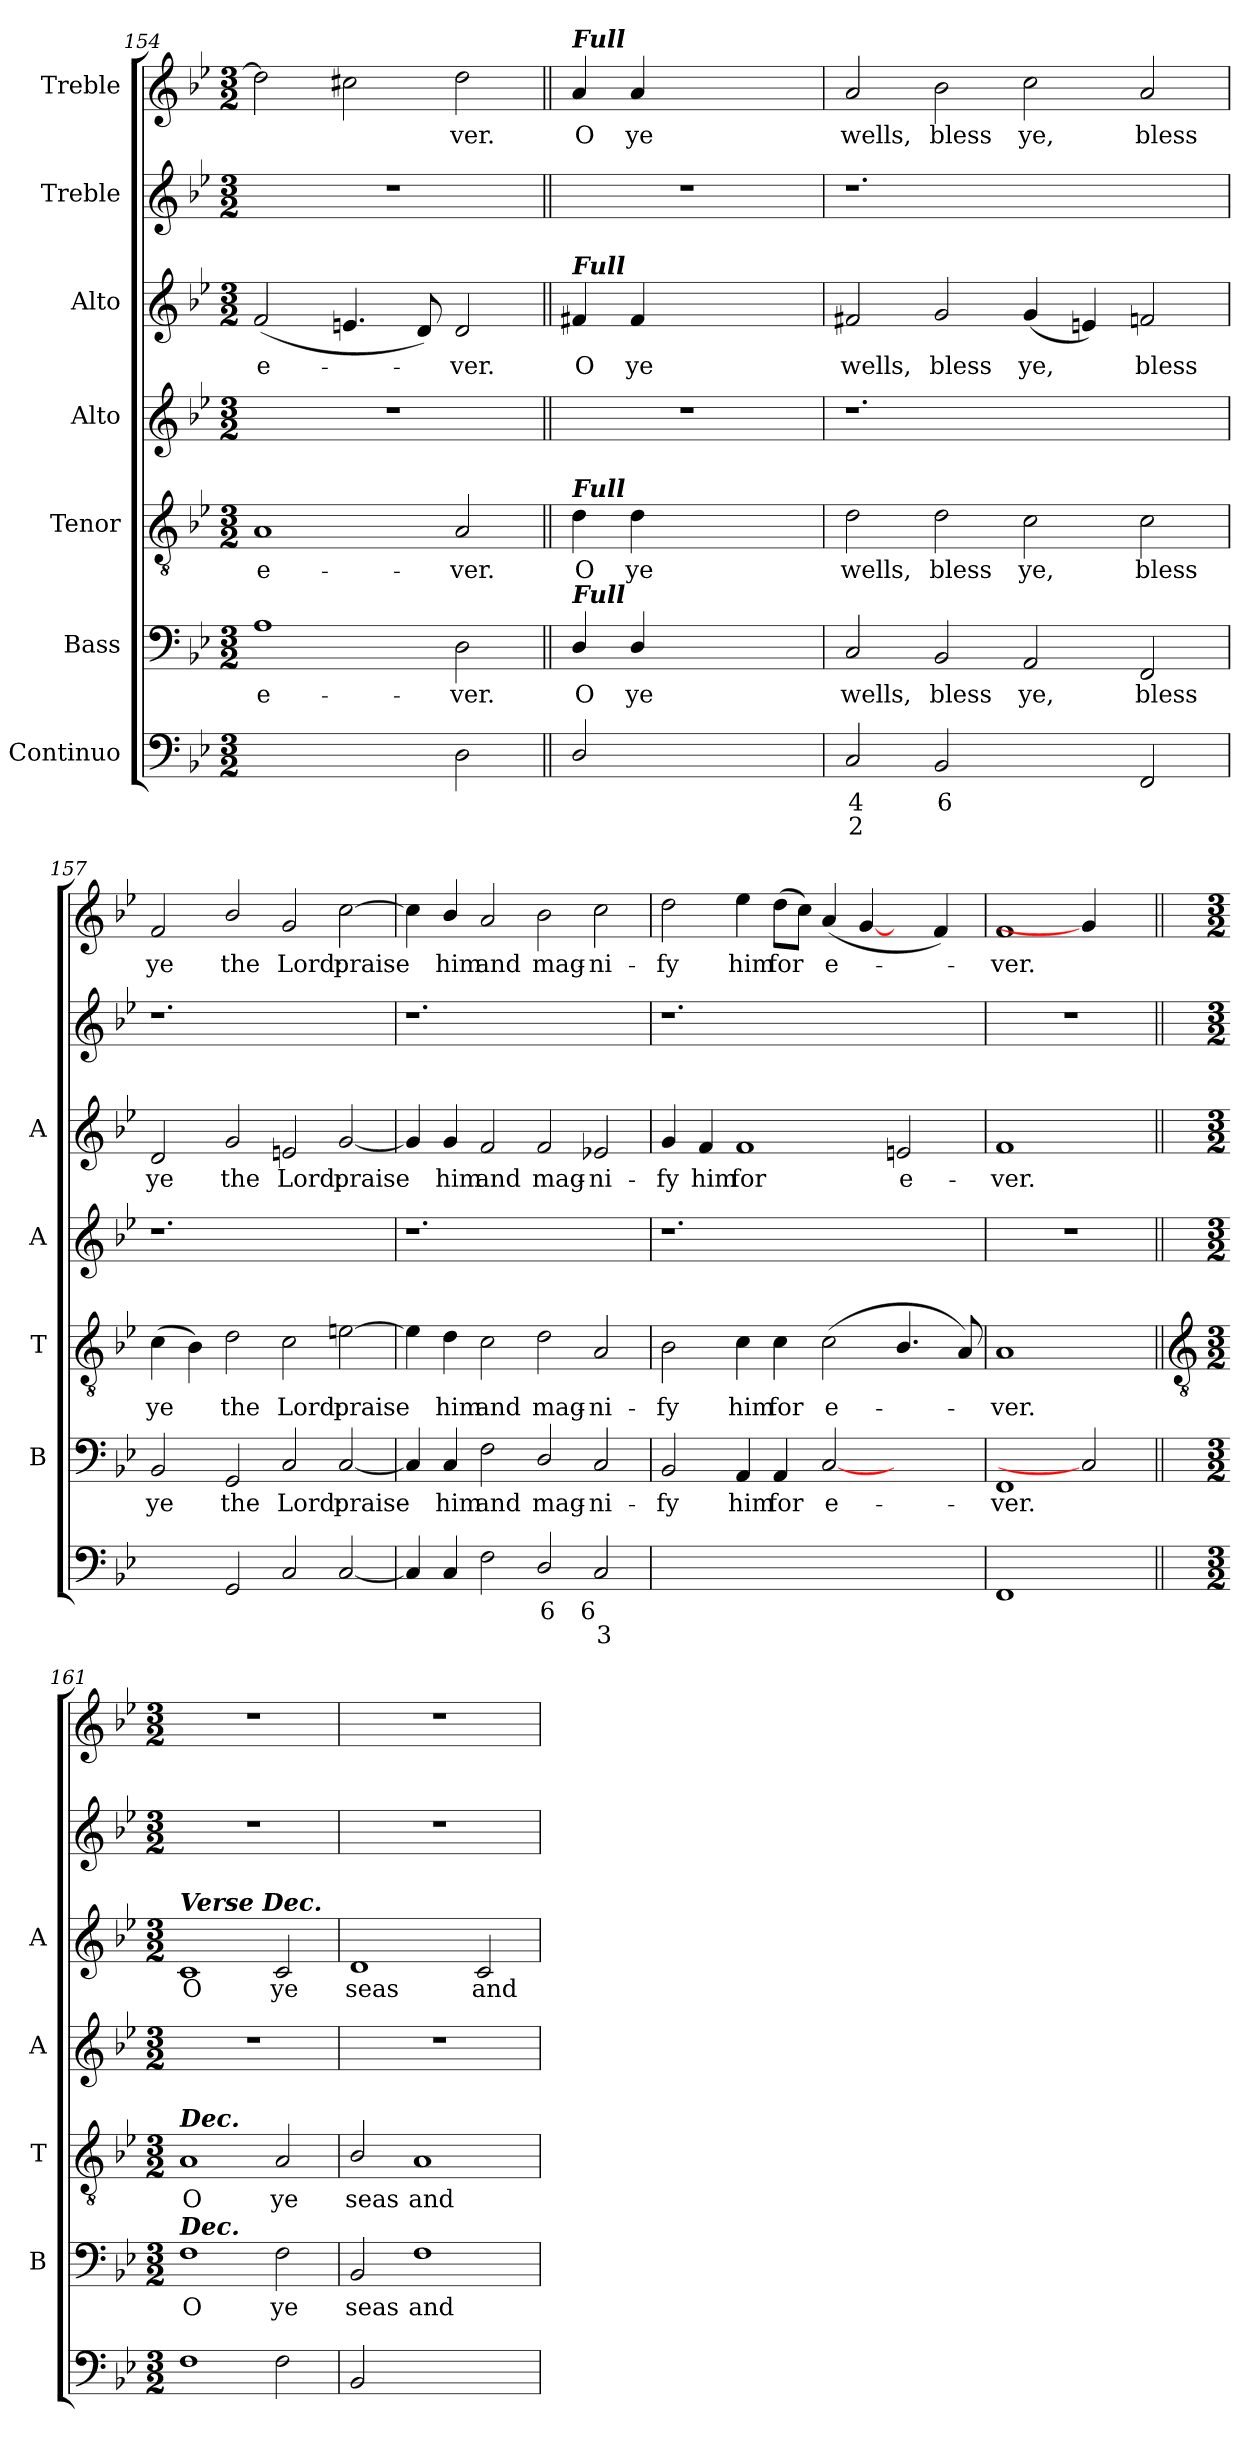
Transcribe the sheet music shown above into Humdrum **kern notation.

**kern	**text	**text	**text	**kern	**text	**kern	**text	**kern	**kern	**text	**kern	**kern	**text
*part7	*part7	*part7	*part7	*part6	*part6	*part5	*part5	*part4	*part3	*part3	*part2	*part1	*part1
*staff7	*staff7	*staff7	*staff7	*staff6	*staff6	*staff5	*staff5	*staff4	*staff3	*staff3	*staff2	*staff1	*staff1
*I"Continuo	*	*	*	*I"Bass	*	*I"Tenor	*	*I"Alto	*I"Alto	*	*I"Treble	*I"Treble	*
*	*	*	*	*I'B	*	*I'T	*	*I'A	*I'A	*	*	*	*
*clefF4	*	*	*	*clefF4	*	*clefGv2	*	*clefG2	*clefG2	*	*clefG2	*clefG2	*
*k[b-e-]	*	*	*	*k[b-e-]	*	*k[b-e-]	*	*k[b-e-]	*k[b-e-]	*	*k[b-e-]	*k[b-e-]	*
*B-:	*	*	*	*B-:	*	*B-:	*	*B-:	*B-:	*	*B-:	*B-:	*
*M3/2	*	*	*	*M3/2	*	*M3/2	*	*M3/2	*M3/2	*	*M3/2	*M3/2	*
=154	=154	=154	=154	=154	=154	=154	=154	=154	=154	=154	=154	=154	=154
!	!LO:LY:b	!LO:LY:b	!	!	!LO:LY:b	!	!LO:LY:b	!	!	!LO:LY:b	!	!	!
[2A\yy	6	4	.	1A	e-	1A	e-	1.r	(<2f/	e-	1.r	2dd\]	.
!	!LO:LY:b	!LO:LY:b	!	!	!	!	!	!	!	!	!	!	!
2A\yy]	5	3	.	.	.	.	.	.	4.en/	.	.	2cc#X\	.
.	.	.	.	.	.	.	.	.	8d/)	.	.	.	.
!	!	!	!	!	!LO:LY:b	!	!LO:LY:b	!	!	!LO:LY:b	!	!	!LO:LY:b
2D\	.	.	.	2D\	-ver.	2A/	-ver.	.	2d/	ver.	.	2dd\	ver.
!!LO:PB:g=z
=155||	=155||	=155||	=155||	=155||	=155||	=155||	=155||	=155||	=155||	=155||	=155||	=155||	=155||
!	!	!	!	!	!	!	!	!	!	!	!	!LO:TX:a:Bi:t=Full	!
!	!	!	!	!	!	!	!	!	!LO:TX:a:Bi:t=Full	!	!	!	!
!	!	!	!	!	!	!LO:TX:a:Bi:t=Full	!	!	!	!	!	!	!
!	!	!	!	!LO:TX:a:Bi:t=Full	!	!	!	!	!	!	!	!	!
!	!	!	!	!	!LO:LY:b	!	!LO:LY:b	!	!	!LO:LY:b	!	!	!LO:LY:b
2D/	.	.	.	4D/	O	4d\	O	1.r	4f#X/	O	1.r	4a/	O
!	!	!	!	!	!LO:LY:b	!	!LO:LY:b	!	!	!LO:LY:b	!	!	!LO:LY:b
.	.	.	.	4D/	ye	4d\	ye	.	4f#/	ye	.	4a/	ye
1ryy	.	.	.	1ryy	.	1ryy	.	.	1ryy	.	.	1ryy	.
=156	=156	=156	=156	=156	=156	=156	=156	=156	=156	=156	=156	=156	=156
!	!LO:LY:b	!LO:LY:b	!	!	!LO:LY:b	!	!LO:LY:b	!	!	!LO:LY:b	!	!	!LO:LY:b
2C/	4	2	.	2C/	wells,	2d\	wells,	1.r	2f#X/	wells,	1.r	2a/	wells,
!	!LO:LY:b	!	!	!	!LO:LY:b	!	!LO:LY:b	!	!	!LO:LY:b	!	!	!LO:LY:b
2BB-/	6	.	.	2BB-/	bless	2d\	bless	.	2g/	bless	.	2b-\	bless
!	!LO:LY:b	!	!	!	!LO:LY:b	!	!LO:LY:b	!	!	!LO:LY:b	!	!	!LO:LY:b
[4AA/yy	7	.	.	2AA/	ye,	2c\	ye,	.	(<4g/	ye,	.	2cc\	ye,
!	!LO:LY:b	!	!	!	!	!	!	!	!	!	!	!	!
4AA/yy]	5	.	.	.	.	.	.	.	4en/)	.	.	.	.
!	!	!	!	!	!LO:LY:b	!	!LO:LY:b	!	!	!LO:LY:b	!	!	!LO:LY:b
2FF/	.	.	.	2FF/	bless	2c\	bless	2ryy	2fn/	bless	2ryy	2a/	bless
=157	=157	=157	=157	=157	=157	=157	=157	=157	=157	=157	=157	=157	=157
!	!LO:LY:b	!	!	!	!LO:LY:b	!	!LO:LY:b	!	!	!LO:LY:b	!	!	!LO:LY:b
[4BB-/yy	9	.	.	2BB-/	ye	(>4c\	ye	1.r	2d/	ye	1.r	2f/	ye
!	!LO:LY:b	!	!	!	!	!	!	!	!	!	!	!	!
4BB-/yy]	8	.	.	.	.	4B-\)	.	.	.	.	.	.	.
!	!	!	!	!	!LO:LY:b	!	!LO:LY:b	!	!	!LO:LY:b	!	!	!LO:LY:b
2GG/	.	.	.	2GG/	the	2d\	the	.	2g/	the	.	2b-/	the
!	!	!	!	!	!LO:LY:b	!	!LO:LY:b	!	!	!LO:LY:b	!	!	!LO:LY:b
2C/	.	.	.	2C/	Lord:	2c\	Lord:	.	2en/	Lord:	.	2g/	Lord:
!	!	!	!	!	!LO:LY:b	!	!LO:LY:b	!	!	!LO:LY:b	!	!	!LO:LY:b
[2C/	.	.	.	[2C/	praise	[2en\	praise	2ryy	[2g/	praise	2ryy	[2cc\	praise
=158	=158	=158	=158	=158	=158	=158	=158	=158	=158	=158	=158	=158	=158
4C/]	.	.	.	4C/]	.	4e\]	.	1.r	4g/]	.	1.r	4cc\]	.
!	!	!	!	!	!LO:LY:b	!	!LO:LY:b	!	!	!LO:LY:b	!	!	!LO:LY:b
4C/	.	.	.	4C/	him	4d\	him	.	4g/	him	.	4b-/	him
!	!	!	!	!	!LO:LY:b	!	!LO:LY:b	!	!	!LO:LY:b	!	!	!LO:LY:b
2F\	.	.	.	2F\	and	2c\	and	.	2f/	and	.	2a/	and
!	!LO:LY:b	!	!	!	!LO:LY:b	!	!LO:LY:b	!	!	!LO:LY:b	!	!	!LO:LY:b
2D/	6	.	.	2D/	mag-	2d\	mag-	.	2f/	mag-	.	2b-\	mag-
!	!LO:LY:b	!LO:LY:b	!	!	!LO:LY:b	!	!LO:LY:b	!	!	!LO:LY:b	!	!	!LO:LY:b
2C/	6	3	.	2C/	-ni-	2A/	-ni-	2ryy	2e-X/	-ni-	2ryy	2cc\	-ni-
=159	=159	=159	=159	=159	=159	=159	=159	=159	=159	=159	=159	=159	=159
!	!LO:LY:b	!	!	!	!LO:LY:b	!	!LO:LY:b	!	!	!LO:LY:b	!	!	!LO:LY:b
[4BB-/yy	6	.	.	2BB-/	-fy	2B-\	-fy	1.r	4g/	-fy	1.r	2dd\	-fy
!	!LO:LY:b	!	!	!	!	!	!	!	!	!LO:LY:b	!	!	!
4BB-/yy]	5	.	.	.	.	.	.	.	4f/	him	.	.	.
!	!LO:LY:b	!LO:LY:b	!	!	!LO:LY:b	!	!LO:LY:b	!	!	!LO:LY:b	!	!	!LO:LY:b
[4AA/yy	5	6	.	4AA/	him	4c\	him	.	1f	for	.	4ee-\	him
!	!LO:LY:b	!	!	!	!LO:LY:b	!	!LO:LY:b	!	!	!	!	!	!LO:LY:b
4AA/yy]	3	.	.	4AA/	for	4c\	for	.	.	.	.	(>8dd\L	for
.	.	.	.	.	.	.	.	.	.	.	.	8cc\J)	.
!	!LO:LY:b	!LO:LY:b	!	!	!LO:LY:b	!	!LO:LY:b	!	!	!	!	!	!LO:LY:b
[2C/yy	6	4	.	[2C	e-	(<2c\	e-	.	.	.	.	(<4a/	e-
.	.	.	.	.	.	.	.	.	.	.	.	[4g/	.
!	!LO:LY:b	!LO:LY:b	!LO:LY:b	!	!	!	!	!	!	!LO:LY:b	!	!	!
2C/yy]	5	3	7	2ryy	.	4.B-/	.	2ryy	2en/	e-	2ryy	4ryy	.
.	.	.	.	.	.	.	.	.	.	.	.	4f/)	.
.	.	.	.	.	.	8A/)	.	.	.	.	.	.	.
!!LO:LB:g=z
=160	=160	=160	=160	=160	=160	=160	=160	=160	=160	=160	=160	=160	=160
!	!	!	!	!	!LO:LY:b	!	!LO:LY:b	!	!	!LO:LY:b	!	!	!LO:LY:b
1FF	.	.	.	1FF	-ver.	1A	ver.	1.r	1f	-ver.	1.r	1f	ver.
2ryy	.	.	.	2C]	.	2ryy	.	.	2ryy	.	.	4g/]	.
.	.	.	.	.	.	.	.	.	.	.	.	4ryy	.
!!LO:PB:g=z
=161||	=161||	=161||	=161||	=161||	=161||	=161||	=161||	=161||	=161||	=161||	=161||	=161||	=161||
*	*	*	*	*	*	*clefGv2	*	*	*	*	*	*	*
*M3/2	*	*	*	*M3/2	*	*M3/2	*	*M3/2	*M3/2	*	*M3/2	*M3/2	*
*	*	*	*	*	*	*	*	*	*	*	*	*MM190	*
!	!	!	!	!	!	!	!	!	!LO:TX:a:Bi:t=Verse Dec.	!	!	!	!
!	!	!	!	!	!	!LO:TX:a:Bi:t=Dec.	!	!	!	!	!	!	!
!	!	!	!	!LO:TX:a:Bi:t=Dec.	!	!	!	!	!	!	!	!	!
!	!	!	!	!	!LO:LY:b	!	!LO:LY:b	!	!	!LO:LY:b	!	!	!
1F	.	.	.	1F	O	1A	O	1.r	1c	O	1.r	1.r	.
!	!	!	!	!	!LO:LY:b	!	!LO:LY:b	!	!	!LO:LY:b	!	!	!
2F\	.	.	.	2F\	ye	2A/	ye	.	2c/	ye	.	.	.
=162	=162	=162	=162	=162	=162	=162	=162	=162	=162	=162	=162	=162	=162
!	!	!	!	!	!LO:LY:b	!	!LO:LY:b	!	!	!LO:LY:b	!	!	!
2BB-/	.	.	.	2BB-/	seas	2B-/	seas	1.r	1d	seas	1.r	1.r	.
!	!LO:LY:b	!LO:LY:b	!	!	!LO:LY:b	!	!LO:LY:b	!	!	!	!	!	!
[2F\yy	6	3	.	1F	and	1A	and	.	.	.	.	.	.
!	!LO:LY:b	!	!	!	!	!	!	!	!	!LO:LY:b	!	!	!
2F\yy]	5	.	.	.	.	.	.	.	2c/	and	.	.	.
=	=	=	=	=	=	=	=	=	=	=	=	=	=
*-	*-	*-	*-	*-	*-	*-	*-	*-	*-	*-	*-	*-	*-
